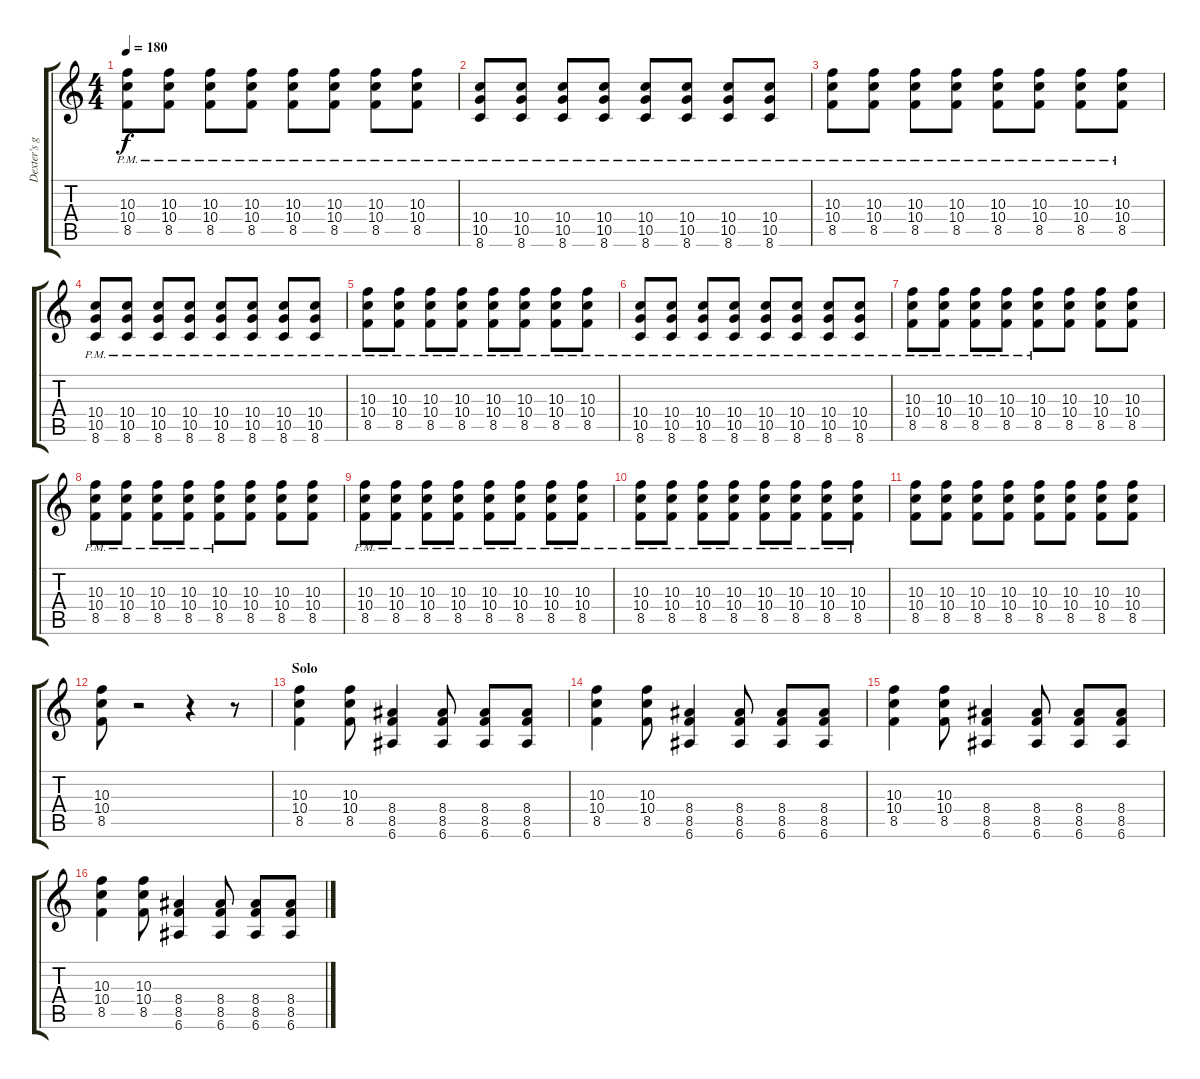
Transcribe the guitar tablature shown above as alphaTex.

\track ("Dexter's guitar" "Dexter's g") {instrument distortionguitar}
\staff {score tabs}
\tuning (E4 B3 G3 D3 A2 E2) {hide}
\ts (4 4)
\tempo 180
\clef g2
\ks c
(10.3 10.4 8.5{pm}).8{dy f} (10.3{pm} 10.4{pm} 8.5{pm}).8 (10.3 10.4 8.5{pm}).8 (10.3{pm} 10.4{pm} 8.5{pm}).8 (10.3 10.4 8.5{pm}).8 (10.3{pm} 10.4{pm} 8.5{pm}).8 (10.3 10.4 8.5{pm}).8 (10.3{pm} 10.4{pm} 8.5{pm}).8 |
(10.4 10.5 8.6{pm}).8 (10.4{pm} 10.5{pm} 8.6{pm}).8 (10.4 10.5 8.6{pm}).8 (10.4{pm} 10.5{pm} 8.6{pm}).8 (10.4 10.5 8.6{pm}).8 (10.4{pm} 10.5{pm} 8.6{pm}).8 (10.4 10.5 8.6{pm}).8 (10.4{pm} 10.5{pm} 8.6{pm}).8 |
(10.3{pm} 10.4{pm} 8.5{pm}).8 (10.3{pm} 10.4{pm} 8.5{pm}).8 (10.3{pm} 10.4{pm} 8.5{pm}).8 (10.3{pm} 10.4{pm} 8.5{pm}).8 (10.3{pm} 10.4{pm} 8.5{pm}).8 (10.3{pm} 10.4{pm} 8.5{pm}).8 (10.3{pm} 10.4{pm} 8.5{pm}).8 (10.3{pm} 10.4{pm} 8.5{pm}).8 |
(10.4{pm} 10.5{pm} 8.6{pm}).8 (10.4{pm} 10.5{pm} 8.6{pm}).8 (10.4{pm} 10.5{pm} 8.6{pm}).8 (10.4{pm} 10.5{pm} 8.6{pm}).8 (10.4{pm} 10.5{pm} 8.6{pm}).8 (10.4{pm} 10.5{pm} 8.6{pm}).8 (10.4{pm} 10.5{pm} 8.6{pm}).8 (10.4{pm} 10.5{pm} 8.6{pm}).8 |
(10.3{pm} 10.4{pm} 8.5{pm}).8 (10.3{pm} 10.4{pm} 8.5{pm}).8 (10.3{pm} 10.4{pm} 8.5{pm}).8 (10.3{pm} 10.4{pm} 8.5{pm}).8 (10.3{pm} 10.4{pm} 8.5{pm}).8 (10.3{pm} 10.4{pm} 8.5{pm}).8 (10.3{pm} 10.4{pm} 8.5{pm}).8 (10.3{pm} 10.4{pm} 8.5{pm}).8 |
(10.4{pm} 10.5{pm} 8.6{pm}).8 (10.4{pm} 10.5{pm} 8.6{pm}).8 (10.4{pm} 10.5{pm} 8.6{pm}).8 (10.4{pm} 10.5{pm} 8.6{pm}).8 (10.4{pm} 10.5{pm} 8.6{pm}).8 (10.4{pm} 10.5{pm} 8.6{pm}).8 (10.4{pm} 10.5{pm} 8.6{pm}).8 (10.4{pm} 10.5{pm} 8.6{pm}).8 |
(10.3{pm} 10.4{pm} 8.5{pm}).8 (10.3{pm} 10.4{pm} 8.5{pm}).8 (10.3 10.4{pm} 8.5{pm}).8 (10.3 10.4 8.5{pm}).8 (10.3 10.4 8.5{pm}).8 (10.3 10.4 8.5).8 (10.3 10.4 8.5).8 (10.3 10.4 8.5).8 |
(10.3{pm} 10.4{pm} 8.5{pm}).8 (10.3{pm} 10.4{pm} 8.5{pm}).8 (10.3 10.4{pm} 8.5{pm}).8 (10.3 10.4 8.5{pm}).8 (10.3 10.4 8.5{pm}).8 (10.3 10.4 8.5).8 (10.3 10.4 8.5).8 (10.3 10.4 8.5).8 |
(10.3{pm} 10.4{pm} 8.5{pm}).8 (10.3{pm} 10.4{pm} 8.5{pm}).8 (10.3{pm} 10.4{pm} 8.5{pm}).8 (10.3{pm} 10.4{pm} 8.5{pm}).8 (10.3{pm} 10.4{pm} 8.5{pm}).8 (10.3{pm} 10.4{pm} 8.5{pm}).8 (10.3{pm} 10.4{pm} 8.5{pm}).8 (10.3{pm} 10.4{pm} 8.5{pm}).8 |
(10.3{pm} 10.4{pm} 8.5{pm}).8 (10.3{pm} 10.4{pm} 8.5{pm}).8 (10.3{pm} 10.4{pm} 8.5{pm}).8 (10.3{pm} 10.4{pm} 8.5{pm}).8 (10.3{pm} 10.4{pm} 8.5{pm}).8 (10.3{pm} 10.4{pm} 8.5{pm}).8 (10.3{pm} 10.4{pm} 8.5{pm}).8 (10.3{pm} 10.4{pm} 8.5{pm}).8 |
(10.3 10.4 8.5).8 (10.3 10.4 8.5).8 (10.3 10.4 8.5).8 (10.3 10.4 8.5).8 (10.3 10.4 8.5).8 (10.3 10.4 8.5).8 (10.3 10.4 8.5).8 (10.3 10.4 8.5).8 |
(10.3 10.4 8.5).8 r.2 r.4 r.8 |
\section ("" "Solo")
(10.3 10.4 8.5).4 (10.3 10.4 8.5).8 (8.4 8.5 6.6).4 (8.4 8.5 6.6).8 (8.4 8.5 6.6).8 (8.4 8.5 6.6).8 |
(10.3 10.4 8.5).4 (10.3 10.4 8.5).8 (8.4 8.5 6.6).4 (8.4 8.5 6.6).8 (8.4 8.5 6.6).8 (8.4 8.5 6.6).8 |
(10.3 10.4 8.5).4 (10.3 10.4 8.5).8 (8.4 8.5 6.6).4 (8.4 8.5 6.6).8 (8.4 8.5 6.6).8 (8.4 8.5 6.6).8 |
(10.3 10.4 8.5).4 (10.3 10.4 8.5).8 (8.4 8.5 6.6).4 (8.4 8.5 6.6).8 (8.4 8.5 6.6).8 (8.4 8.5 6.6).8
